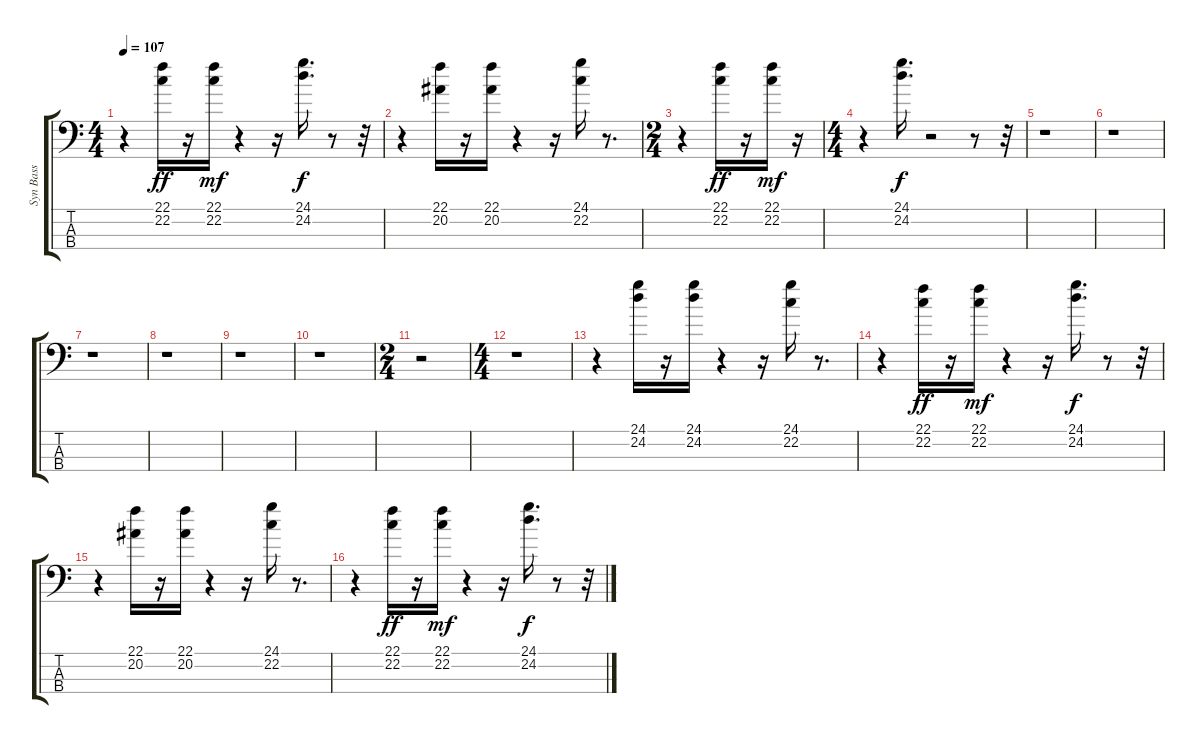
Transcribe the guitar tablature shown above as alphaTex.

\track ("Syn Bass" "Syn Bass") {instrument slapbass1}
\staff {score tabs}
\tuning (G2 D2 A1 E1) {hide}
\ts (4 4)
\tempo 107
\clef f4
\ks c
r.4{dy f} (22.1 22.2).16{dy ff} r.16 (22.1 22.2).16{dy mf} r.4 r.16 (24.1 24.2).16{d dy f} r.8 r.32 |
r.4 (22.1 20.2).16 r.16 (22.1 20.2).16 r.4 r.16 (24.1 22.2).16 r.8{d} |
\ts (2 4)
r.4 (22.1 22.2).16{dy ff} r.16 (22.1 22.2).16{dy mf} r.16 |
\ts (4 4)
r.4 (24.1 24.2).16{d dy f} r.2 r.8 r.32 |
r.1 |
r.1 |
r.1 |
r.1 |
r.1 |
r.1 |
\ts (2 4)
r.2 |
\ts (4 4)
r.1 |
r.4 (24.1 24.2).16 r.16 (24.1 24.2).16 r.4 r.16 (24.1 22.2).16 r.8{d} |
r.4 (22.1 22.2).16{dy ff} r.16 (22.1 22.2).16{dy mf} r.4 r.16 (24.1 24.2).16{d dy f} r.8 r.32 |
r.4 (22.1 20.2).16 r.16 (22.1 20.2).16 r.4 r.16 (24.1 22.2).16 r.8{d} |
r.4 (22.1 22.2).16{dy ff} r.16 (22.1 22.2).16{dy mf} r.4 r.16 (24.1 24.2).16{d dy f} r.8 r.32
